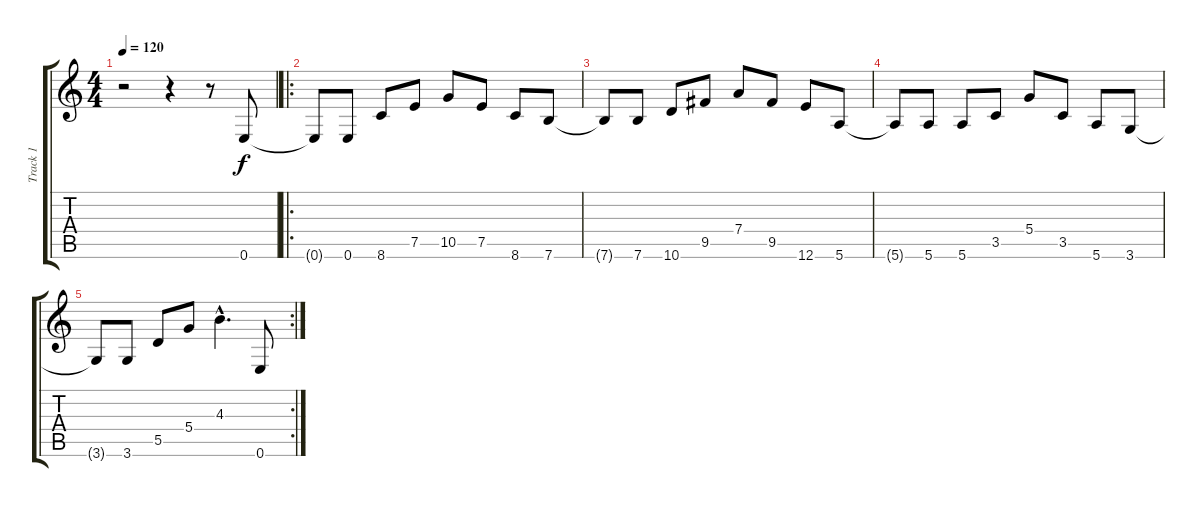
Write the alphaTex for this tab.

\track ("Track 1" "Track 1") {instrument acousticguitarnylon}
\staff {score tabs}
\tuning (E4 B3 G3 D3 A2 E2) {hide}
\ts (4 4)
\tempo 120
\clef g2
\ks c
r.2{dy f instrument acousticguitarnylon} r.4 r.8 0.6.8 |
\ro
0.6{t}.8 0.6.8 8.6.8 7.5.8 10.5.8 7.5.8 8.6.8 7.6.8 |
7.6{t}.8 7.6.8 10.6.8 9.5.8 7.4.8 9.5.8 12.6.8 5.6.8 |
5.6{t}.8 5.6.8 5.6.8 3.5.8 5.4.8 3.5.8 5.6.8 3.6.8 |
\rc 2
3.6{t}.8 3.6.8 5.5.8 5.4.8 4.3{hac}.4{d} 0.6.8
